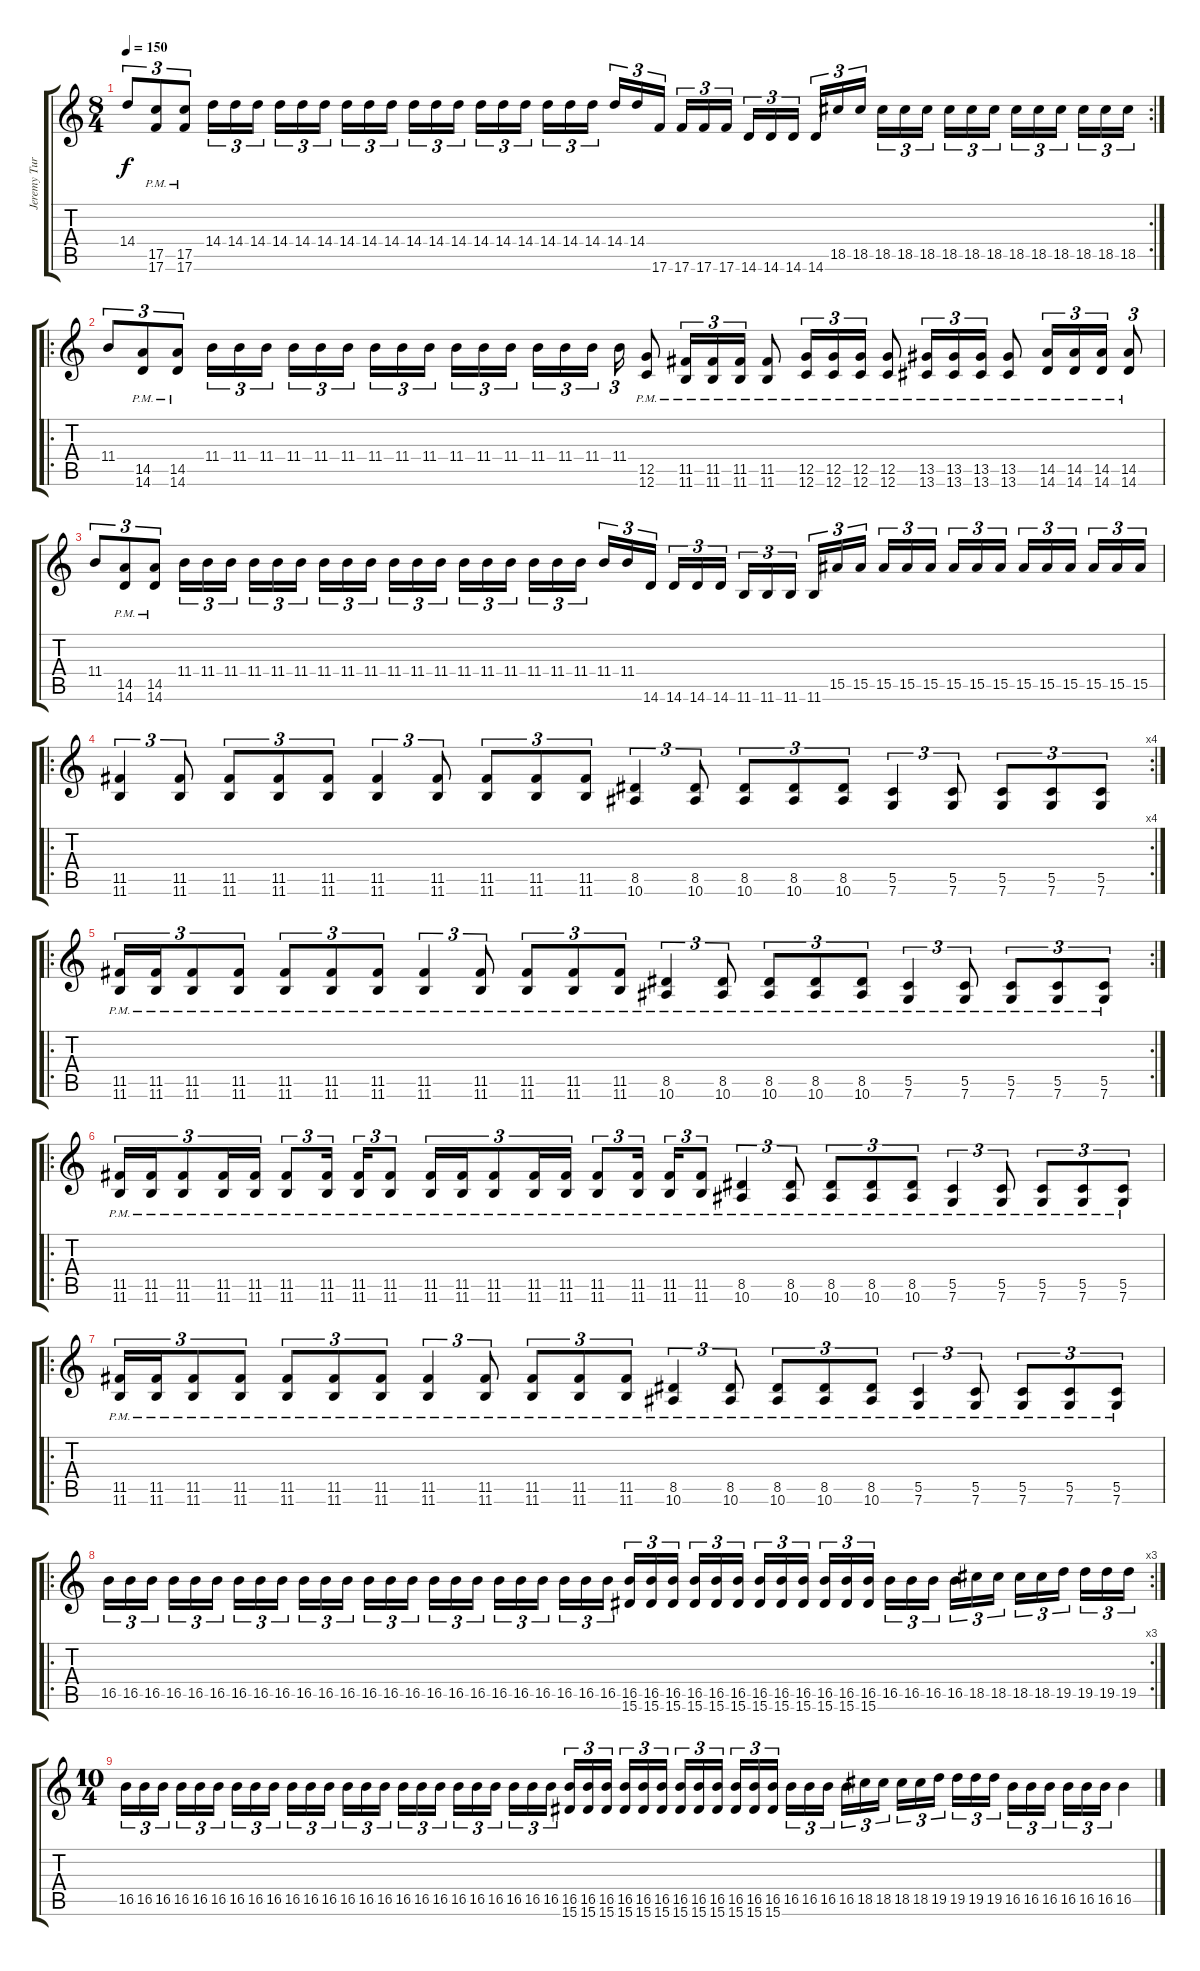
\track ("Jeremy Turner" "Jeremy Tur") {instrument distortionguitar}
\staff {score tabs}
\tuning (D4 A3 F3 C3 G2 C2) {hide}
\rc 2
\ts (8 4)
\tempo 150
\clef g2
\ks c
14.4.8{tu (3 2) dy f} (17.5 17.6{pm}).8{tu (3 2)} (17.5 17.6{pm}).8{tu (3 2)} 14.4.16{tu (3 2)} 14.4.16{tu (3 2)} 14.4.16{tu (3 2) beam splitsecondary} 14.4.16{tu (3 2)} 14.4.16{tu (3 2)} 14.4.16{tu (3 2)} 14.4.16{tu (3 2)} 14.4.16{tu (3 2)} 14.4.16{tu (3 2) beam splitsecondary} 14.4.16{tu (3 2)} 14.4.16{tu (3 2)} 14.4.16{tu (3 2)} 14.4.16{tu (3 2)} 14.4.16{tu (3 2)} 14.4.16{tu (3 2) beam splitsecondary} 14.4.16{tu (3 2)} 14.4.16{tu (3 2)} 14.4.16{tu (3 2)} 14.4.16{tu (3 2)} 14.4.16{tu (3 2)} 17.6.16{tu (3 2) beam splitsecondary} 17.6.16{tu (3 2)} 17.6.16{tu (3 2)} 17.6.16{tu (3 2)} 14.6.16{tu (3 2)} 14.6.16{tu (3 2)} 14.6.16{tu (3 2) beam splitsecondary} 14.6.16{tu (3 2)} 18.5.16{tu (3 2)} 18.5.16{tu (3 2)} 18.5.16{tu (3 2)} 18.5.16{tu (3 2)} 18.5.16{tu (3 2) beam splitsecondary} 18.5.16{tu (3 2)} 18.5.16{tu (3 2)} 18.5.16{tu (3 2)} 18.5.16{tu (3 2)} 18.5.16{tu (3 2)} 18.5.16{tu (3 2) beam splitsecondary} 18.5.16{tu (3 2)} 18.5.16{tu (3 2)} 18.5.16{tu (3 2)} |
\ro
11.4.8{tu (3 2)} (14.5 14.6{pm}).8{tu (3 2)} (14.5 14.6{pm}).8{tu (3 2)} 11.4.16{tu (3 2)} 11.4.16{tu (3 2)} 11.4.16{tu (3 2) beam splitsecondary} 11.4.16{tu (3 2)} 11.4.16{tu (3 2)} 11.4.16{tu (3 2)} 11.4.16{tu (3 2)} 11.4.16{tu (3 2)} 11.4.16{tu (3 2) beam splitsecondary} 11.4.16{tu (3 2)} 11.4.16{tu (3 2)} 11.4.16{tu (3 2)} 11.4.16{tu (3 2)} 11.4.16{tu (3 2)} 11.4.16{tu (3 2) beam splitsecondary} 11.4.16{tu (3 2)} (12.5{pm} 12.6{pm}).8 (11.5{pm} 11.6{pm}).16{tu (3 2)} (11.5{pm} 11.6{pm}).16{tu (3 2)} (11.5{pm} 11.6{pm}).16{tu (3 2)} (11.5{pm} 11.6{pm}).8 (12.5{pm} 12.6{pm}).16{tu (3 2)} (12.5{pm} 12.6{pm}).16{tu (3 2)} (12.5{pm} 12.6{pm}).16{tu (3 2)} (12.5{pm} 12.6{pm}).8 (13.5{pm} 13.6{pm}).16{tu (3 2)} (13.5{pm} 13.6{pm}).16{tu (3 2)} (13.5{pm} 13.6{pm}).16{tu (3 2)} (13.5{pm} 13.6{pm}).8 (14.5{pm} 14.6{pm}).16{tu (3 2)} (14.5{pm} 14.6{pm}).16{tu (3 2)} (14.5{pm} 14.6{pm}).16{tu (3 2)} (14.5{pm} 14.6{pm}).8{tu (3 2)} |
11.4.8{tu (3 2)} (14.5 14.6{pm}).8{tu (3 2)} (14.5 14.6{pm}).8{tu (3 2)} 11.4.16{tu (3 2)} 11.4.16{tu (3 2)} 11.4.16{tu (3 2) beam splitsecondary} 11.4.16{tu (3 2)} 11.4.16{tu (3 2)} 11.4.16{tu (3 2)} 11.4.16{tu (3 2)} 11.4.16{tu (3 2)} 11.4.16{tu (3 2) beam splitsecondary} 11.4.16{tu (3 2)} 11.4.16{tu (3 2)} 11.4.16{tu (3 2)} 11.4.16{tu (3 2)} 11.4.16{tu (3 2)} 11.4.16{tu (3 2) beam splitsecondary} 11.4.16{tu (3 2)} 11.4.16{tu (3 2)} 11.4.16{tu (3 2)} 11.4.16{tu (3 2)} 11.4.16{tu (3 2)} 14.6.16{tu (3 2) beam splitsecondary} 14.6.16{tu (3 2)} 14.6.16{tu (3 2)} 14.6.16{tu (3 2)} 11.6.16{tu (3 2)} 11.6.16{tu (3 2)} 11.6.16{tu (3 2) beam splitsecondary} 11.6.16{tu (3 2)} 15.5.16{tu (3 2)} 15.5.16{tu (3 2)} 15.5.16{tu (3 2)} 15.5.16{tu (3 2)} 15.5.16{tu (3 2) beam splitsecondary} 15.5.16{tu (3 2)} 15.5.16{tu (3 2)} 15.5.16{tu (3 2)} 15.5.16{tu (3 2)} 15.5.16{tu (3 2)} 15.5.16{tu (3 2) beam splitsecondary} 15.5.16{tu (3 2)} 15.5.16{tu (3 2)} 15.5.16{tu (3 2)} |
\ro
\rc 4
(11.5 11.6).4{tu (3 2)} (11.5 11.6).8{tu (3 2)} (11.5 11.6).8{tu (3 2)} (11.5 11.6).8{tu (3 2)} (11.5 11.6).8{tu (3 2)} (11.5 11.6).4{tu (3 2)} (11.5 11.6).8{tu (3 2)} (11.5 11.6).8{tu (3 2)} (11.5 11.6).8{tu (3 2)} (11.5 11.6).8{tu (3 2)} (8.5 10.6).4{tu (3 2)} (8.5 10.6).8{tu (3 2)} (8.5 10.6).8{tu (3 2)} (8.5 10.6).8{tu (3 2)} (8.5 10.6).8{tu (3 2)} (5.5 7.6).4{tu (3 2)} (5.5 7.6).8{tu (3 2)} (5.5 7.6).8{tu (3 2)} (5.5 7.6).8{tu (3 2)} (5.5 7.6).8{tu (3 2)} |
\ro
\rc 2
(11.5{pm} 11.6{pm}).16{tu (3 2)} (11.5{pm} 11.6{pm}).16{tu (3 2)} (11.5{pm} 11.6{pm}).8{tu (3 2)} (11.5{pm} 11.6{pm}).8{tu (3 2)} (11.5{pm} 11.6{pm}).8{tu (3 2)} (11.5{pm} 11.6{pm}).8{tu (3 2)} (11.5{pm} 11.6{pm}).8{tu (3 2)} (11.5{pm} 11.6{pm}).4{tu (3 2)} (11.5{pm} 11.6{pm}).8{tu (3 2)} (11.5{pm} 11.6{pm}).8{tu (3 2)} (11.5{pm} 11.6{pm}).8{tu (3 2)} (11.5{pm} 11.6{pm}).8{tu (3 2)} (8.5{pm} 10.6{pm}).4{tu (3 2)} (8.5{pm} 10.6{pm}).8{tu (3 2)} (8.5{pm} 10.6{pm}).8{tu (3 2)} (8.5{pm} 10.6{pm}).8{tu (3 2)} (8.5{pm} 10.6{pm}).8{tu (3 2)} (5.5{pm} 7.6{pm}).4{tu (3 2)} (5.5{pm} 7.6{pm}).8{tu (3 2)} (5.5{pm} 7.6{pm}).8{tu (3 2)} (5.5{pm} 7.6{pm}).8{tu (3 2)} (5.5{pm} 7.6{pm}).8{tu (3 2)} |
\ro
(11.5{pm} 11.6{pm}).16{tu (3 2)} (11.5{pm} 11.6{pm}).16{tu (3 2)} (11.5{pm} 11.6{pm}).8{tu (3 2)} (11.5{pm} 11.6{pm}).16{tu (3 2)} (11.5{pm} 11.6{pm}).16{tu (3 2)} (11.5{pm} 11.6{pm}).8{tu (3 2)} (11.5{pm} 11.6{pm}).16{tu (3 2) beam splitsecondary} (11.5{pm} 11.6{pm}).16{tu (3 2)} (11.5{pm} 11.6{pm}).8{tu (3 2)} (11.5{pm} 11.6{pm}).16{tu (3 2)} (11.5{pm} 11.6{pm}).16{tu (3 2)} (11.5{pm} 11.6{pm}).8{tu (3 2)} (11.5{pm} 11.6{pm}).16{tu (3 2)} (11.5{pm} 11.6{pm}).16{tu (3 2)} (11.5{pm} 11.6{pm}).8{tu (3 2)} (11.5{pm} 11.6{pm}).16{tu (3 2) beam splitsecondary} (11.5{pm} 11.6{pm}).16{tu (3 2)} (11.5{pm} 11.6{pm}).8{tu (3 2)} (8.5{pm} 10.6{pm}).4{tu (3 2)} (8.5{pm} 10.6{pm}).8{tu (3 2)} (8.5{pm} 10.6{pm}).8{tu (3 2)} (8.5{pm} 10.6{pm}).8{tu (3 2)} (8.5{pm} 10.6{pm}).8{tu (3 2)} (5.5{pm} 7.6{pm}).4{tu (3 2)} (5.5{pm} 7.6{pm}).8{tu (3 2)} (5.5{pm} 7.6{pm}).8{tu (3 2)} (5.5{pm} 7.6{pm}).8{tu (3 2)} (5.5{pm} 7.6{pm}).8{tu (3 2)} |
\ro
(11.5{pm} 11.6{pm}).16{tu (3 2)} (11.5{pm} 11.6{pm}).16{tu (3 2)} (11.5{pm} 11.6{pm}).8{tu (3 2)} (11.5{pm} 11.6{pm}).8{tu (3 2)} (11.5{pm} 11.6{pm}).8{tu (3 2)} (11.5{pm} 11.6{pm}).8{tu (3 2)} (11.5{pm} 11.6{pm}).8{tu (3 2)} (11.5{pm} 11.6{pm}).4{tu (3 2)} (11.5{pm} 11.6{pm}).8{tu (3 2)} (11.5{pm} 11.6{pm}).8{tu (3 2)} (11.5{pm} 11.6{pm}).8{tu (3 2)} (11.5{pm} 11.6{pm}).8{tu (3 2)} (8.5{pm} 10.6{pm}).4{tu (3 2)} (8.5{pm} 10.6{pm}).8{tu (3 2)} (8.5{pm} 10.6{pm}).8{tu (3 2)} (8.5{pm} 10.6{pm}).8{tu (3 2)} (8.5{pm} 10.6{pm}).8{tu (3 2)} (5.5{pm} 7.6{pm}).4{tu (3 2)} (5.5{pm} 7.6{pm}).8{tu (3 2)} (5.5{pm} 7.6{pm}).8{tu (3 2)} (5.5{pm} 7.6{pm}).8{tu (3 2)} (5.5{pm} 7.6{pm}).8{tu (3 2)} |
\ro
\rc 3
16.5.16{tu (3 2)} 16.5.16{tu (3 2)} 16.5.16{tu (3 2) beam splitsecondary} 16.5.16{tu (3 2)} 16.5.16{tu (3 2)} 16.5.16{tu (3 2)} 16.5.16{tu (3 2)} 16.5.16{tu (3 2)} 16.5.16{tu (3 2) beam splitsecondary} 16.5.16{tu (3 2)} 16.5.16{tu (3 2)} 16.5.16{tu (3 2)} 16.5.16{tu (3 2)} 16.5.16{tu (3 2)} 16.5.16{tu (3 2) beam splitsecondary} 16.5.16{tu (3 2)} 16.5.16{tu (3 2)} 16.5.16{tu (3 2)} 16.5.16{tu (3 2)} 16.5.16{tu (3 2)} 16.5.16{tu (3 2) beam splitsecondary} 16.5.16{tu (3 2)} 16.5.16{tu (3 2)} 16.5.16{tu (3 2)} (16.5 15.6).16{tu (3 2)} (16.5 15.6).16{tu (3 2)} (16.5 15.6).16{tu (3 2) beam splitsecondary} (16.5 15.6).16{tu (3 2)} (16.5 15.6).16{tu (3 2)} (16.5 15.6).16{tu (3 2)} (16.5 15.6).16{tu (3 2)} (16.5 15.6).16{tu (3 2)} (16.5 15.6).16{tu (3 2) beam splitsecondary} (16.5 15.6).16{tu (3 2)} (16.5 15.6).16{tu (3 2)} (16.5 15.6).16{tu (3 2)} 16.5.16{tu (3 2)} 16.5.16{tu (3 2)} 16.5.16{tu (3 2) beam splitsecondary} 16.5.16{tu (3 2)} 18.5.16{tu (3 2)} 18.5.16{tu (3 2)} 18.5.16{tu (3 2)} 18.5.16{tu (3 2)} 19.5.16{tu (3 2) beam splitsecondary} 19.5.16{tu (3 2)} 19.5.16{tu (3 2)} 19.5.16{tu (3 2)} |
\ts (10 4)
16.5.16{tu (3 2)} 16.5.16{tu (3 2)} 16.5.16{tu (3 2) beam splitsecondary} 16.5.16{tu (3 2)} 16.5.16{tu (3 2)} 16.5.16{tu (3 2)} 16.5.16{tu (3 2)} 16.5.16{tu (3 2)} 16.5.16{tu (3 2) beam splitsecondary} 16.5.16{tu (3 2)} 16.5.16{tu (3 2)} 16.5.16{tu (3 2)} 16.5.16{tu (3 2)} 16.5.16{tu (3 2)} 16.5.16{tu (3 2) beam splitsecondary} 16.5.16{tu (3 2)} 16.5.16{tu (3 2)} 16.5.16{tu (3 2)} 16.5.16{tu (3 2)} 16.5.16{tu (3 2)} 16.5.16{tu (3 2) beam splitsecondary} 16.5.16{tu (3 2)} 16.5.16{tu (3 2)} 16.5.16{tu (3 2)} (16.5 15.6).16{tu (3 2)} (16.5 15.6).16{tu (3 2)} (16.5 15.6).16{tu (3 2) beam splitsecondary} (16.5 15.6).16{tu (3 2)} (16.5 15.6).16{tu (3 2)} (16.5 15.6).16{tu (3 2)} (16.5 15.6).16{tu (3 2)} (16.5 15.6).16{tu (3 2)} (16.5 15.6).16{tu (3 2) beam splitsecondary} (16.5 15.6).16{tu (3 2)} (16.5 15.6).16{tu (3 2)} (16.5 15.6).16{tu (3 2)} 16.5.16{tu (3 2)} 16.5.16{tu (3 2)} 16.5.16{tu (3 2) beam splitsecondary} 16.5.16{tu (3 2)} 18.5.16{tu (3 2)} 18.5.16{tu (3 2)} 18.5.16{tu (3 2)} 18.5.16{tu (3 2)} 19.5.16{tu (3 2) beam splitsecondary} 19.5.16{tu (3 2)} 19.5.16{tu (3 2)} 19.5.16{tu (3 2)} 16.5.16{tu (3 2)} 16.5.16{tu (3 2)} 16.5.16{tu (3 2) beam splitsecondary} 16.5.16{tu (3 2)} 16.5.16{tu (3 2)} 16.5.16{tu (3 2)} 16.5.4
